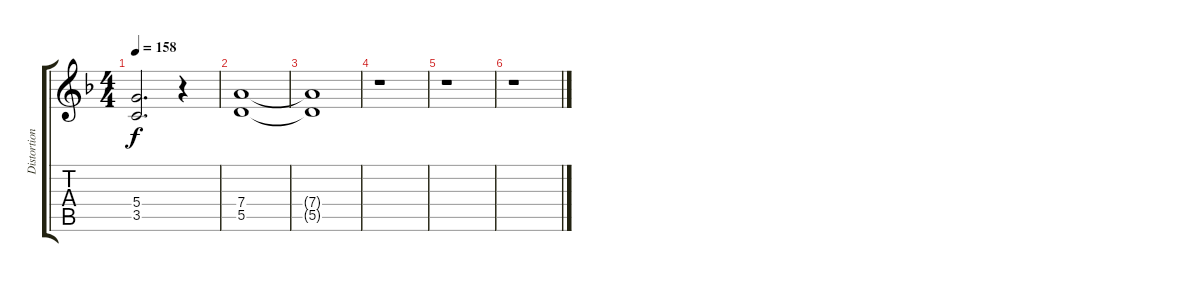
\track ("Distortion Gtr" "Distortion") {instrument distortionguitar}
\staff {score tabs}
\tuning (E4 B3 G3 D3 A2 E2) {hide}
\ts (4 4)
\tempo 158
\clef g2
\ks f
(5.4 3.5).2{d dy f} r.4 |
(7.4 5.5).1 |
(7.4{t} 5.5{t}).1 |
r.1 |
r.1 |
r.1
